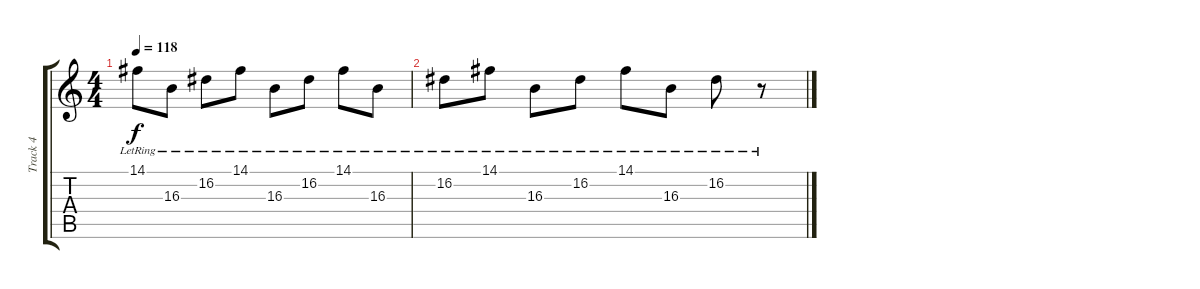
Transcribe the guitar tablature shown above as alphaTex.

\track ("Track 4" "Track 4") {instrument electricgrandpiano}
\staff {score tabs}
\tuning (E4 B3 G3 D3 A2 E2) {hide}
\ts (4 4)
\tempo 118
\clef g2
\ks c
14.1{lr}.8{dy f} 16.3{lr}.8 16.2{lr}.8 14.1{lr}.8 16.3{lr}.8 16.2{lr}.8 14.1{lr}.8 16.3{lr}.8 |
16.2{lr}.8 14.1{lr}.8 16.3{lr}.8 16.2{lr}.8 14.1{lr}.8 16.3{lr}.8 16.2{lr}.8 r.8
